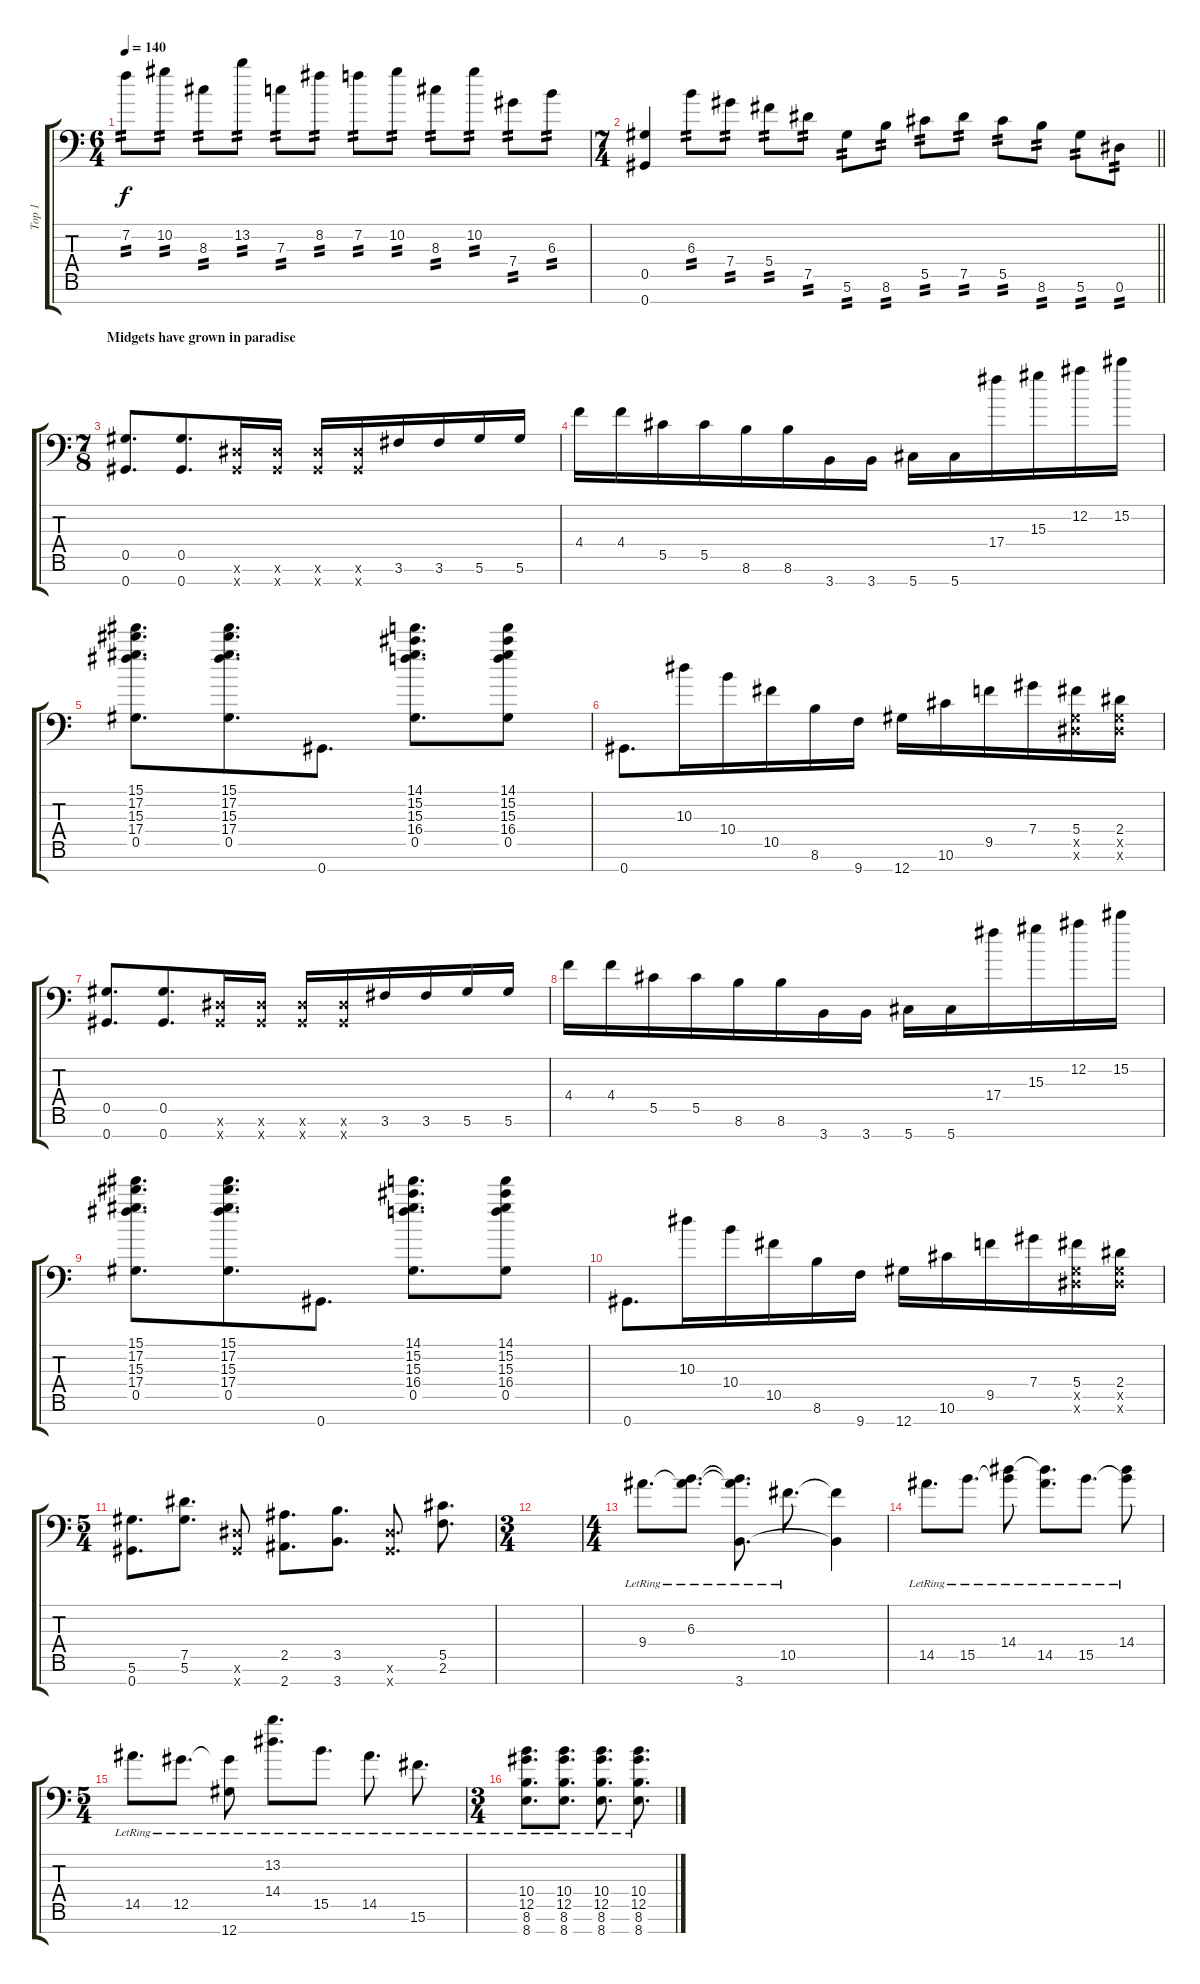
\track ("Top 1" "Top 1") {instrument distortionguitar}
\staff {score tabs}
\tuning (Eb4 Bb3 F3 Db3 Ab2 Eb2 Ab1) {hide}
\ts (6 4)
\tempo 140
\clef f4
\ks c
7.2.8{tp 2 dy f} 10.2.8{tp 2} 8.3.8{tp 2} 13.2.8{tp 2} 7.3.8{tp 2} 8.2.8{tp 2} 7.2.8{tp 2} 10.2.8{tp 2} 8.3.8{tp 2} 10.2.8{tp 2} 7.4.8{tp 2} 6.3.8{tp 2} |
\ts (7 4)
\barLineRight lightlight
(0.5 0.7).4 6.3.8{tp 2} 7.4.8{tp 2} 5.4.8{tp 2} 7.5.8{tp 2} 5.6.8{tp 2} 8.6.8{tp 2} 5.5.8{tp 2} 7.5.8{tp 2} 5.5.8{tp 2} 8.6.8{tp 2} 5.6.8{tp 2} 0.6.8{tp 2} |
\ts (7 8)
\section ("" "Midgets have grown in paradise")
(0.5 0.7).8{d} (0.5 0.7).8{d} (0.6{x} 0.7{x}).16 (0.6{x} 0.7{x}).16 (0.6{x} 0.7{x}).16 (0.6{x} 0.7{x}).16 3.6.16 3.6.16 5.6.16 5.6.16 |
4.4.16 4.4.16 5.5.16 5.5.16 8.6.16 8.6.16 3.7.16 3.7.16 5.7.16 5.7.16 17.4.16 15.3.16 12.2.16 15.2.16 |
(15.1 17.2 15.3 17.4 0.5).8{d} (15.1 17.2 15.3 17.4 0.5).8{d} 0.7.8{d} (14.1 15.2 15.3 16.4 0.5).8{d} (14.1 15.2 15.3 16.4 0.5).8 |
0.7.8{d} 10.3.16 10.4.16 10.5.16 8.6.16 9.7.16 12.7.16 10.6.16 9.5.16 7.4.16 (5.4 0.5{x} 0.6{x}).16 (2.4 0.5{x} 0.6{x}).16 |
(0.5 0.7).8{d} (0.5 0.7).8{d} (0.6{x} 0.7{x}).16 (0.6{x} 0.7{x}).16 (0.6{x} 0.7{x}).16 (0.6{x} 0.7{x}).16 3.6.16 3.6.16 5.6.16 5.6.16 |
4.4.16 4.4.16 5.5.16 5.5.16 8.6.16 8.6.16 3.7.16 3.7.16 5.7.16 5.7.16 17.4.16 15.3.16 12.2.16 15.2.16 |
(15.1 17.2 15.3 17.4 0.5).8{d} (15.1 17.2 15.3 17.4 0.5).8{d} 0.7.8{d} (14.1 15.2 15.3 16.4 0.5).8{d} (14.1 15.2 15.3 16.4 0.5).8 |
0.7.8{d} 10.3.16 10.4.16 10.5.16 8.6.16 9.7.16 12.7.16 10.6.16 9.5.16 7.4.16 (5.4 0.5{x} 0.6{x}).16 (2.4 0.5{x} 0.6{x}).16 |
\ts (5 4)
(5.6 0.7).8{d} (7.5 5.6).8{d} (0.6{x} 0.7{x}).8 (2.5 2.7).8{d} (3.5 3.7).8{d} (0.6{x} 0.7{x}).8{d} (5.5 2.6).8{d} |
\ts (3 4)
|
\ts (4 4)
9.4{lr}.8{d} (6.3{lr} 9.4{t}).8{d} (6.3{t} 9.4{t} 3.7{lr}).8{d} 10.5{lr}.8{d} (10.5{t} 3.7{t}).4 |
14.5{lr}.8{d} 15.5{lr}.8{d} (14.4{lr} 15.5{t}).8 (14.4{t} 14.5{lr}).8{d} 15.5{lr}.8{d} (14.4{lr} 15.5{t}).8 |
\ts (5 4)
14.5{lr}.8{d} 12.5{lr}.8{d} (12.5{t} 12.7{lr}).8 (13.2{lr} 14.4{lr}).8{d} 15.5{lr}.8{d} 14.5{lr}.8{d} 15.6{lr}.8{d} |
\ts (3 4)
(10.4{lr} 12.5{lr} 8.6{lr} 8.7{lr}).8{d} (10.4{lr} 12.5{lr} 8.6{lr} 8.7{lr}).8{d} (10.4{lr} 12.5{lr} 8.6{lr} 8.7{lr}).8{d} (10.4{lr} 12.5{lr} 8.6{lr} 8.7{lr}).8{d}
